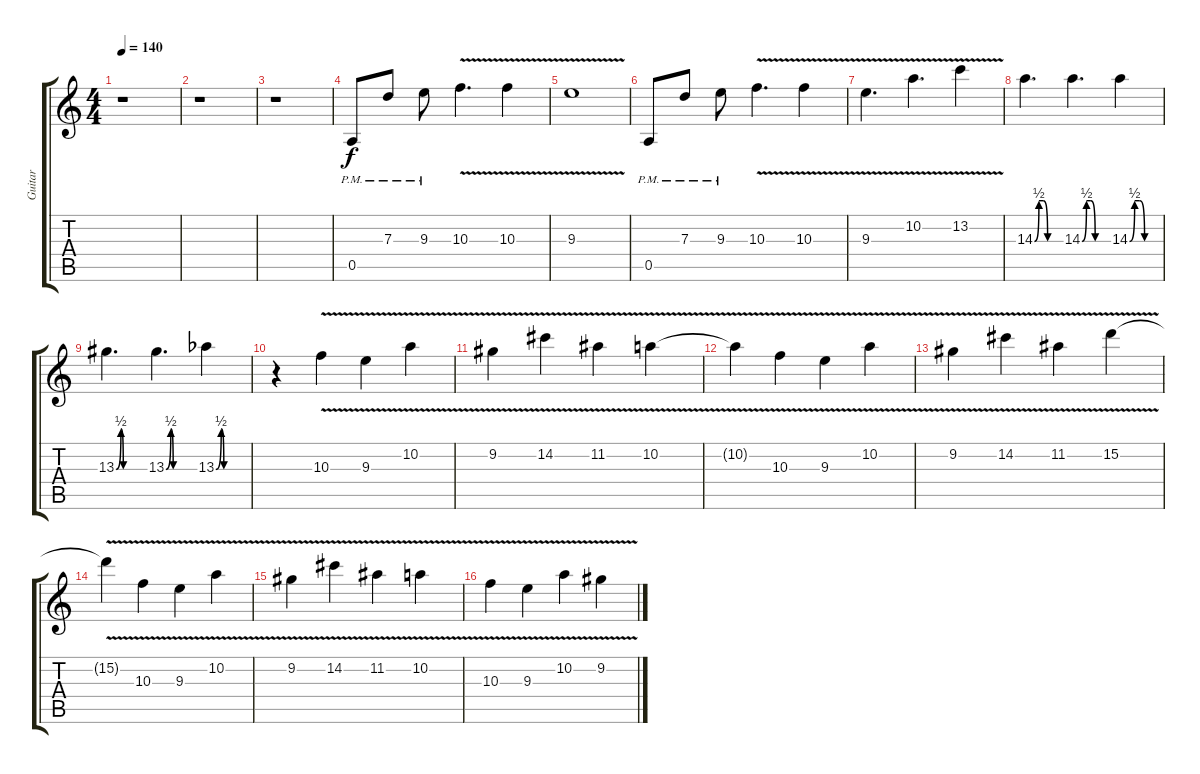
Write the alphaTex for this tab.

\track ("Guitar" "Guitar") {instrument overdrivenguitar}
\staff {score tabs}
\tuning (E4 B3 G3 D3 A2 E2) {hide}
\ts (4 4)
\tempo 140
\clef g2
\ks c
r.1{dy f} |
r.1 |
r.1 |
0.5{pm}.8 7.3{pm}.8 9.3{pm}.8 10.3{v}.4{d} 10.3{v}.4 |
9.3{v}.1 |
0.5{pm}.8 7.3{pm}.8 9.3{pm}.8 10.3{v}.4{d} 10.3{v}.4 |
9.3{v}.4{d} 10.2{v}.4{d} 13.2{v}.4 |
14.3{be (custom 0 0 10 2 20 2 30 0 60 0)}.4{d} 14.3{be (custom 0 0 10 2 20 2 30 0 60 0)}.4{d} 14.3{be (custom 0 0 10 2 20 2 30 0 60 0)}.4 |
13.3{be (custom 0 0 10 2 15 0 20 0 30 0 60 0)}.4{d} 13.3{be (custom 0 0 10 2 15 0 20 0 30 0 60 0)}.4{d} 13.3{be (custom 0 0 10 2 15 0 20 0 30 0 60 0) acc b}.4 |
r.4 10.3{v}.4 9.3{v}.4 10.2{v}.4 |
9.2{v}.4 14.2{v}.4 11.2{v}.4 10.2{v}.4 |
10.2{t}.4 10.3{v}.4 9.3{v}.4 10.2{v}.4 |
9.2{v}.4 14.2{v}.4 11.2{v}.4 15.2{v}.4 |
15.2{t}.4 10.3{v}.4 9.3{v}.4 10.2{v}.4 |
9.2{v}.4 14.2{v}.4 11.2{v}.4 10.2{v}.4 |
10.3{v}.4 9.3{v}.4 10.2{v}.4 9.2{v}.4
